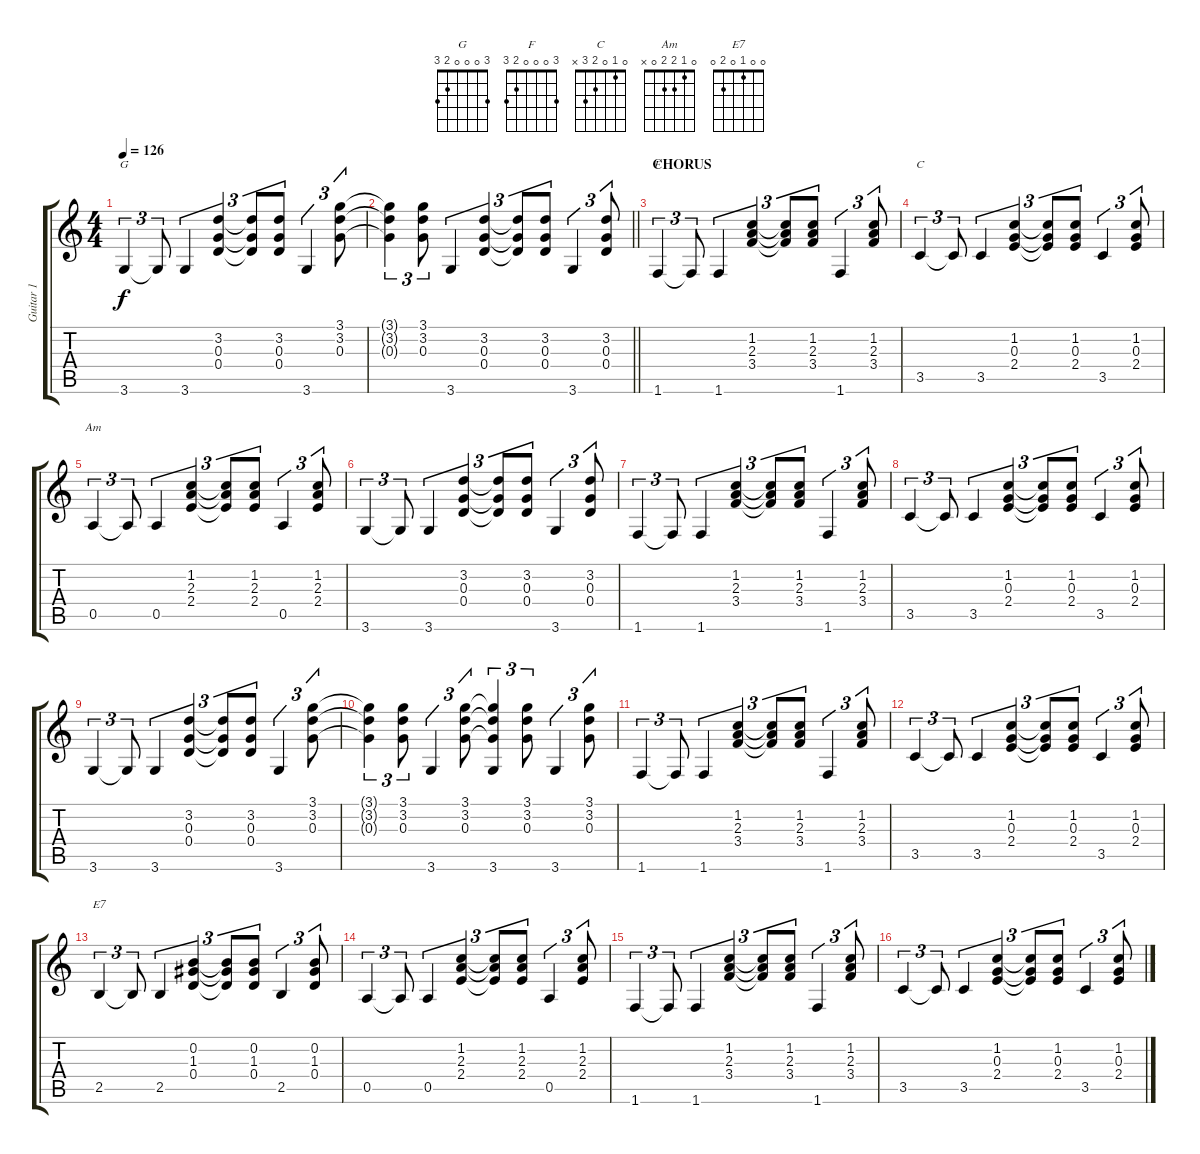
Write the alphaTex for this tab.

\track ("Guitar 1" "Guitar 1") {instrument acousticguitarnylon}
\staff {score tabs}
\tuning (E4 B3 G3 D3 A2 E2) {hide}
\chord ("G" 3 0 0 0 2 3)
\chord ("F" 3 0 0 0 2 3)
\chord ("C" 0 1 0 2 3 x)
\chord ("Am" 0 1 2 2 0 x)
\chord ("E7" 0 0 1 0 2 0)
\ts (4 4)
\tempo 126
\clef g2
\ks c
3.6.4{tu (3 2) ch "G" dy f} 3.6{t}.8{tu (3 2)} 3.6.4{tu (3 2)} (3.2 0.3 0.4).4{tu (3 2)} (3.2{t} 0.3{t} 0.4{t}).8{tu (3 2)} (3.2 0.3 0.4).8{tu (3 2)} 3.6.4{tu (3 2)} (3.1 3.2 0.3).8{tu (3 2)} |
\barLineRight lightlight
(3.1{t} 3.2{t} 0.3{t}).4{tu (3 2)} (3.1 3.2 0.3).8{tu (3 2)} 3.6.4{tu (3 2)} (3.2 0.3 0.4).4{tu (3 2)} (3.2{t} 0.3{t} 0.4{t}).8{tu (3 2)} (3.2 0.3 0.4).8{tu (3 2)} 3.6.4{tu (3 2)} (3.2 0.3 0.4).8{tu (3 2)} |
\section ("" "CHORUS")
1.6.4{tu (3 2) ch "F"} 1.6{t}.8{tu (3 2)} 1.6.4{tu (3 2)} (1.2 2.3 3.4).4{tu (3 2)} (1.2{t} 2.3{t} 3.4{t}).8{tu (3 2)} (1.2 2.3 3.4).8{tu (3 2)} 1.6.4{tu (3 2)} (1.2 2.3 3.4).8{tu (3 2)} |
3.5.4{tu (3 2) ch "C"} 3.5{t}.8{tu (3 2)} 3.5.4{tu (3 2)} (1.2 0.3 2.4).4{tu (3 2)} (1.2{t} 0.3{t} 2.4{t}).8{tu (3 2)} (1.2 0.3 2.4).8{tu (3 2)} 3.5.4{tu (3 2)} (1.2 0.3 2.4).8{tu (3 2)} |
0.5.4{tu (3 2) ch "Am"} 0.5{t}.8{tu (3 2)} 0.5.4{tu (3 2)} (1.2 2.3 2.4).4{tu (3 2)} (1.2{t} 2.3{t} 2.4{t}).8{tu (3 2)} (1.2 2.3 2.4).8{tu (3 2)} 0.5.4{tu (3 2)} (1.2 2.3 2.4).8{tu (3 2)} |
3.6.4{tu (3 2)} 3.6{t}.8{tu (3 2)} 3.6.4{tu (3 2)} (3.2 0.3 0.4).4{tu (3 2)} (3.2{t} 0.3{t} 0.4{t}).8{tu (3 2)} (3.2 0.3 0.4).8{tu (3 2)} 3.6.4{tu (3 2)} (3.2 0.3 0.4).8{tu (3 2)} |
1.6.4{tu (3 2)} 1.6{t}.8{tu (3 2)} 1.6.4{tu (3 2)} (1.2 2.3 3.4).4{tu (3 2)} (1.2{t} 2.3{t} 3.4{t}).8{tu (3 2)} (1.2 2.3 3.4).8{tu (3 2)} 1.6.4{tu (3 2)} (1.2 2.3 3.4).8{tu (3 2)} |
3.5.4{tu (3 2)} 3.5{t}.8{tu (3 2)} 3.5.4{tu (3 2)} (1.2 0.3 2.4).4{tu (3 2)} (1.2{t} 0.3{t} 2.4{t}).8{tu (3 2)} (1.2 0.3 2.4).8{tu (3 2)} 3.5.4{tu (3 2)} (1.2 0.3 2.4).8{tu (3 2)} |
3.6.4{tu (3 2)} 3.6{t}.8{tu (3 2)} 3.6.4{tu (3 2)} (3.2 0.3 0.4).4{tu (3 2)} (3.2{t} 0.3{t} 0.4{t}).8{tu (3 2)} (3.2 0.3 0.4).8{tu (3 2)} 3.6.4{tu (3 2)} (3.1 3.2 0.3).8{tu (3 2)} |
(3.1{t} 3.2{t} 0.3{t}).4{tu (3 2)} (3.1 3.2 0.3).8{tu (3 2)} 3.6.4{tu (3 2)} (3.1 3.2 0.3).8{tu (3 2)} (3.1{t} 3.2{t} 0.3{t} 3.6).4{tu (3 2)} (3.1 3.2 0.3).8{tu (3 2)} 3.6.4{tu (3 2)} (3.1 3.2 0.3).8{tu (3 2)} |
1.6.4{tu (3 2)} 1.6{t}.8{tu (3 2)} 1.6.4{tu (3 2)} (1.2 2.3 3.4).4{tu (3 2)} (1.2{t} 2.3{t} 3.4{t}).8{tu (3 2)} (1.2 2.3 3.4).8{tu (3 2)} 1.6.4{tu (3 2)} (1.2 2.3 3.4).8{tu (3 2)} |
3.5.4{tu (3 2)} 3.5{t}.8{tu (3 2)} 3.5.4{tu (3 2)} (1.2 0.3 2.4).4{tu (3 2)} (1.2{t} 0.3{t} 2.4{t}).8{tu (3 2)} (1.2 0.3 2.4).8{tu (3 2)} 3.5.4{tu (3 2)} (1.2 0.3 2.4).8{tu (3 2)} |
2.5.4{tu (3 2) ch "E7"} 2.5{t}.8{tu (3 2)} 2.5.4{tu (3 2)} (0.2 1.3 0.4).4{tu (3 2)} (0.2{t} 1.3{t} 0.4{t}).8{tu (3 2)} (0.2 1.3 0.4).8{tu (3 2)} 2.5.4{tu (3 2)} (0.2 1.3 0.4).8{tu (3 2)} |
0.5.4{tu (3 2)} 0.5{t}.8{tu (3 2)} 0.5.4{tu (3 2)} (1.2 2.3 2.4).4{tu (3 2)} (1.2{t} 2.3{t} 2.4{t}).8{tu (3 2)} (1.2 2.3 2.4).8{tu (3 2)} 0.5.4{tu (3 2)} (1.2 2.3 2.4).8{tu (3 2)} |
1.6.4{tu (3 2)} 1.6{t}.8{tu (3 2)} 1.6.4{tu (3 2)} (1.2 2.3 3.4).4{tu (3 2)} (1.2{t} 2.3{t} 3.4{t}).8{tu (3 2)} (1.2 2.3 3.4).8{tu (3 2)} 1.6.4{tu (3 2)} (1.2 2.3 3.4).8{tu (3 2)} |
3.5.4{tu (3 2)} 3.5{t}.8{tu (3 2)} 3.5.4{tu (3 2)} (1.2 0.3 2.4).4{tu (3 2)} (1.2{t} 0.3{t} 2.4{t}).8{tu (3 2)} (1.2 0.3 2.4).8{tu (3 2)} 3.5.4{tu (3 2)} (1.2 0.3 2.4).8{tu (3 2)}
